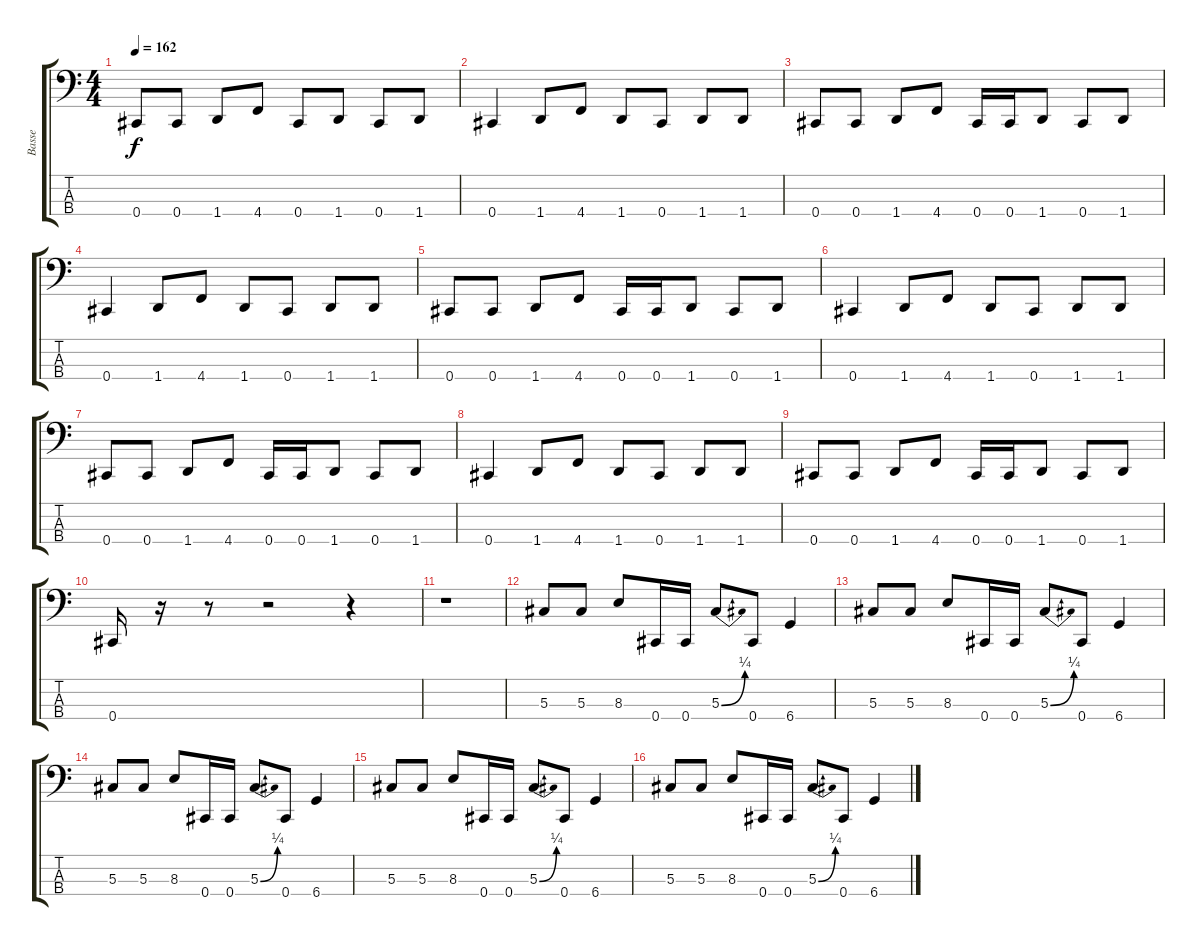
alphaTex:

\track ("Basse" "Basse") {instrument electricbassfinger}
\staff {score tabs}
\tuning (Gb2 Db2 Ab1 Db1) {hide}
\ts (4 4)
\tempo 162
\clef f4
\ks c
0.4.8{dy f} 0.4.8 1.4.8 4.4.8 0.4.8 1.4.8 0.4.8 1.4.8 |
0.4.4 1.4.8 4.4.8 1.4.8 0.4.8 1.4.8 1.4.8 |
0.4.8 0.4.8 1.4.8 4.4.8 0.4.16 0.4.16 1.4.8 0.4.8 1.4.8 |
0.4.4 1.4.8 4.4.8 1.4.8 0.4.8 1.4.8 1.4.8 |
0.4.8 0.4.8 1.4.8 4.4.8 0.4.16 0.4.16 1.4.8 0.4.8 1.4.8 |
0.4.4 1.4.8 4.4.8 1.4.8 0.4.8 1.4.8 1.4.8 |
0.4.8 0.4.8 1.4.8 4.4.8 0.4.16 0.4.16 1.4.8 0.4.8 1.4.8 |
0.4.4 1.4.8 4.4.8 1.4.8 0.4.8 1.4.8 1.4.8 |
0.4.8 0.4.8 1.4.8 4.4.8 0.4.16 0.4.16 1.4.8 0.4.8 1.4.8 |
0.4.16 r.16 r.8 r.2 r.4 |
r.1 |
5.3.8 5.3.8 8.3.8 0.4.16 0.4.16 5.3{be (bend 0 0 60 1)}.8 0.4.8 6.4.4 |
5.3.8 5.3.8 8.3.8 0.4.16 0.4.16 5.3{be (bend 0 0 60 1)}.8 0.4.8 6.4.4 |
5.3.8 5.3.8 8.3.8 0.4.16 0.4.16 5.3{be (bend 0 0 60 1)}.8 0.4.8 6.4.4 |
5.3.8 5.3.8 8.3.8 0.4.16 0.4.16 5.3{be (bend 0 0 60 1)}.8 0.4.8 6.4.4 |
5.3.8 5.3.8 8.3.8 0.4.16 0.4.16 5.3{be (bend 0 0 60 1)}.8 0.4.8 6.4.4
